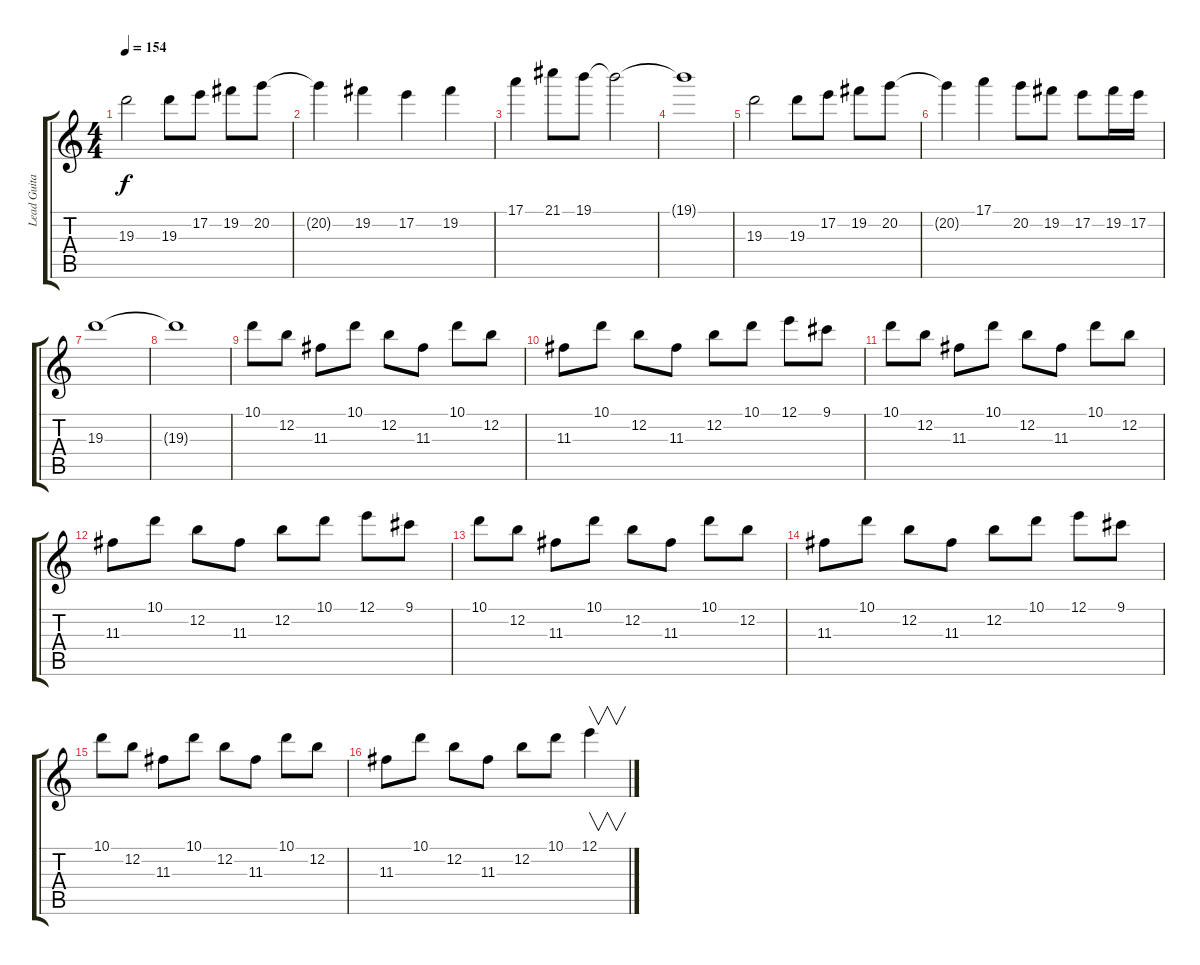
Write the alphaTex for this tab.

\track ("Lead Guitar 1" "Lead Guita") {instrument overdrivenguitar}
\staff {score tabs}
\tuning (E4 B3 G3 D3 A2 E2) {hide}
\ts (4 4)
\section ("" "")
\tempo 154
\clef g2
\ks c
19.3.2{dy f} 19.3.8 17.2.8 19.2.8 20.2.8 |
20.2{t}.4 19.2.4 17.2.4 19.2.4 |
17.1.4 21.1.8 19.1.8 19.1{t}.2 |
19.1{t}.1 |
19.3.2 19.3.8 17.2.8 19.2.8 20.2.8 |
20.2{t}.4 17.1.4 20.2.8 19.2.8 17.2.8 19.2.16 17.2.16 |
19.3.1 |
19.3{t}.1 |
\section ("" "")
10.1.8 12.2.8 11.3.8 10.1.8 12.2.8 11.3.8 10.1.8 12.2.8 |
11.3.8 10.1.8 12.2.8 11.3.8 12.2.8 10.1.8 12.1.8 9.1.8 |
10.1.8 12.2.8 11.3.8 10.1.8 12.2.8 11.3.8 10.1.8 12.2.8 |
11.3.8 10.1.8 12.2.8 11.3.8 12.2.8 10.1.8 12.1.8 9.1.8 |
10.1.8 12.2.8 11.3.8 10.1.8 12.2.8 11.3.8 10.1.8 12.2.8 |
11.3.8 10.1.8 12.2.8 11.3.8 12.2.8 10.1.8 12.1.8 9.1.8 |
10.1.8 12.2.8 11.3.8 10.1.8 12.2.8 11.3.8 10.1.8 12.2.8 |
11.3.8 10.1.8 12.2.8 11.3.8 12.2.8 10.1.8 12.1.4{v}
